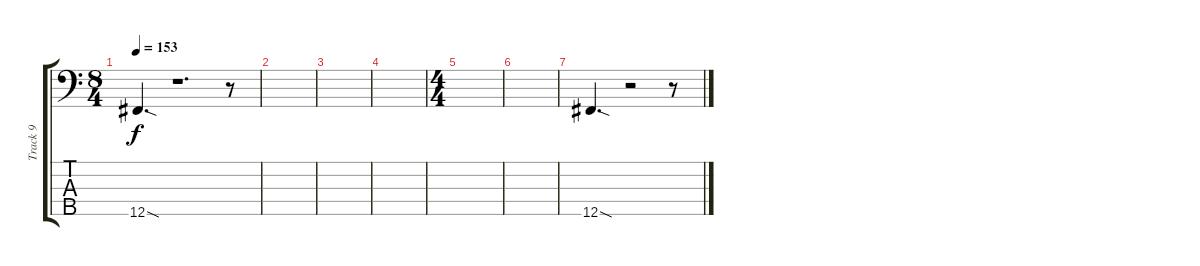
\track ("Track 9" "Track 9") {instrument fretlessbass}
\staff {score tabs}
\tuning (E2 B1 Gb1 Db1 Gb0) {hide}
\ts (8 4)
\tempo 153
\clef f4
\ks c
12.5{sod}.4{d dy f} r.1{d} r.8 |
|
|
|
\ts (4 4)
|
|
12.5{sod}.4{d} r.2 r.8
